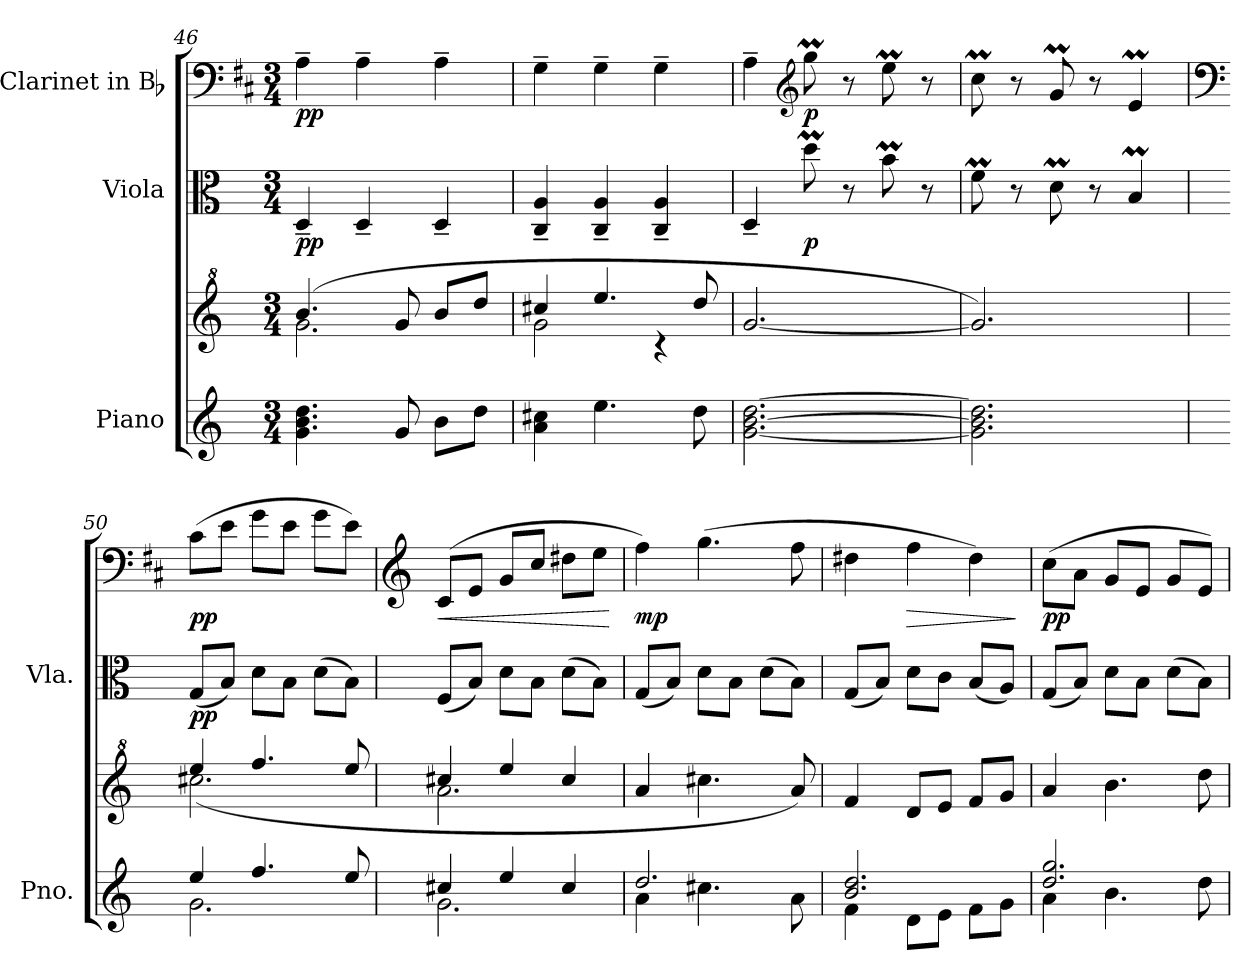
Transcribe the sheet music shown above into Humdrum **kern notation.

**kern	**kern	**kern	**dynam	**kern	**dynam
*part3	*part3	*part2	*part2	*part1	*part1
*staff4	*staff3	*staff2	*staff2	*staff1	*staff1
*I"Piano	*	*I"Viola	*	*I"Clarinet in Bb	*
*I'Pno.	*	*I'Vla.	*	*	*
*clefG2	*clefG^2	*clefC3	*	*clefF4	*
*	*	*	*	*ITrd1c2	*
*k[]	*k[]	*k[]	*	*k[]	*
*a:	*a:	*a:	*	*a:	*
*M3/4	*M3/4	*M3/4	*	*M3/4	*
=46	=46	=46	=46	=46	=46
*	*^	*	*	*	*
!	!	!	!	!LO:DY:b	!	!LO:DY:b
4.g\ 4.b\ 4.dd\	(4.bb/	2.gg\	4D~</	pp	4G~>\	pp
.	.	.	4D~</	.	4G~>\	.
8g/	8gg/	.	.	.	.	.
8b\L	8bb/L	.	4D~</	.	4G~>\	.
8dd\J	8ddd/J	.	.	.	.	.
=47	=47	=47	=47	=47	=47	=47
4a\ 4cc#X\	4ccc#X/	2gg\	4C/~< 4A/~<	.	4F~>\	.
4.ee\	4.eee/	.	4C/~< 4A/~<	.	4F~>\	.
.	.	4rcc	4C/~< 4A/~<	.	4F~>\	.
8dd\	8ddd/	.	.	.	.	.
*	*v	*v	*	*	*	*
=48	=48	=48	=48	=48	=48
[2.g\ [2.b\ [2.dd\	[2.gg/	4D~</	.	4G~>\	.
*	*	*	*	*clefG2	*
!	!	!	!LO:DY:b	!	!LO:DY:b
.	.	8ddM\	p	8ffM\	p
.	.	8r	.	8r	.
.	.	8bm\	.	8ddM\	.
.	.	8r	.	8r	.
=49	=49	=49	=49	=49	=49
2.g\] 2.b\] 2.dd\]	2.gg/])	8fM\	.	8bm\	.
.	.	8r	.	8r	.
.	.	8dM\	.	8fM/	.
.	.	8r	.	8r	.
.	.	4Bm/	.	4dM/	.
!!LO:LB:g=z
=50	=50	=50	=50	=50	=50
*	*	*	*	*clefF4	*
*^	*^	*	*	*	*
!	!	!	!	!	!LO:DY:b	!	!LO:DY:b
4ee/	2.g\	4eee/	(<2.ccc#X\	(<8G/L	pp	(>8B\L	pp
.	.	.	.	8B/J)	.	8d\J	.
4.ff/	.	4.fff/	.	8d\L	.	8f\L	.
.	.	.	.	8B\J	.	8d\J	.
.	.	.	.	(>8d\L	.	8f\L	.
8ee/	.	8eee/	.	8B\J)	.	8d\J)	.
=51	=51	=51	=51	=51	=51	=51	=51
*	*	*	*	*	*	*clefG2	*
!	!	!	!	!	!	!	!LO:HP:b
4cc#X/	2.g\	4ccc#X/	2.aa\	(<8F/L	.	(>8B/L	<
.	.	.	.	8B/J)	.	8d/J	.
4ee/	.	4eee/	.	8d\L	.	8f/L	.
.	.	.	.	8B\J	.	8b/J	.
4cc#/	.	4ccc#/	.	(>8d\L	.	8cc#X\L	.
.	.	.	.	8B\J)	.	8dd\J	.
*v	*v	*	*	*	*	*	*
*	*v	*v	*	*	*	*
.	.	.	.	.	[
=52	=52	=52	=52	=52	=52
*^	*	*	*	*	*
!	!	!	!	!	!	!LO:DY:b
2.dd/	4a\	4aa/	(<8G/L	.	4ee\)	mp
.	.	.	8B/J)	.	.	.
.	4.cc#X\	4.ccc#X\	8d\L	.	(>4.ff\	.
.	.	.	8B\J	.	.	.
.	.	.	(>8d\L	.	.	.
.	8a\	8aa/)	8B\J)	.	8ee\	.
=53	=53	=53	=53	=53	=53	=53
2.b/ 2.dd/	4f\	4ff/	(<8G/L	.	4cc#X\	.
.	.	.	8B/J)	.	.	.
!	!	!	!	!	!	!LO:HP:b
.	8d\L	8dd/L	8d\L	.	4ee\	>
.	8e\J	8ee/J	8c\J	.	.	.
.	8f\L	8ff/L	(<8B/L	.	4cc#\)	.
.	8g\J	8gg/J	8A/J)	.	.	.
*v	*v	*	*	*	*	*
.	.	.	.	.	]
=54	=54	=54	=54	=54	=54
*^	*	*	*	*	*
!	!	!	!	!	!	!LO:DY:b
2.dd/ 2.gg/	4a\	4aa/	(<8G/L	.	(>8b\L	pp
.	.	.	8B/J)	.	8g\J	.
.	4.b\	4.bb\	8d\L	.	8f/L	.
.	.	.	8B\J	.	8d/J	.
.	.	.	(>8d\L	.	8f/L	.
.	8dd\	8ddd\	8B\J)	.	8d/J)	.
*v	*v	*	*	*	*	*
=	=	=	=	=	=
*-	*-	*-	*-	*-	*-
